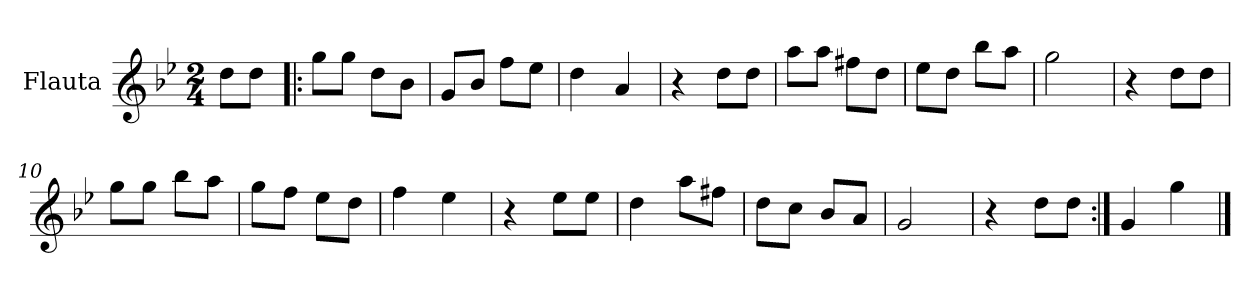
**kern
*part1
*staff1
*I"Flauta
*I'Fl.
*clefG2
*k[b-e-]
*M2/4
*MM70
=1
8dd\L
8dd\J
=2!|:
8gg\L
8gg\J
8dd\L
8b-\J
=3
8g/L
8b-/J
8ff\L
8ee-\J
=4
4dd\
4a/
=5
4r
8dd\L
8dd\J
=6
8aa\L
8aa\J
8ff#X\L
8dd\J
=7
8ee-\L
8dd\J
8bb-\L
8aa\J
=8
2gg\
!!LO:LB:g=z
=9
4r
8dd\L
8dd\J
=10
8gg\L
8gg\J
8bb-\L
8aa\J
=11
8gg\L
8ff\J
8ee-\L
8dd\J
=12
4ff\
4ee-\
=13
4r
8ee-\L
8ee-\J
=14
4dd\
8aa\L
8ff#X\J
=15
8dd\L
8cc\J
8b-/L
8a/J
=16
2g/
=17
4r
8dd\L
8dd\J
!!LO:LB:g=z
=18:|!
4g/
4gg\
==
*-
